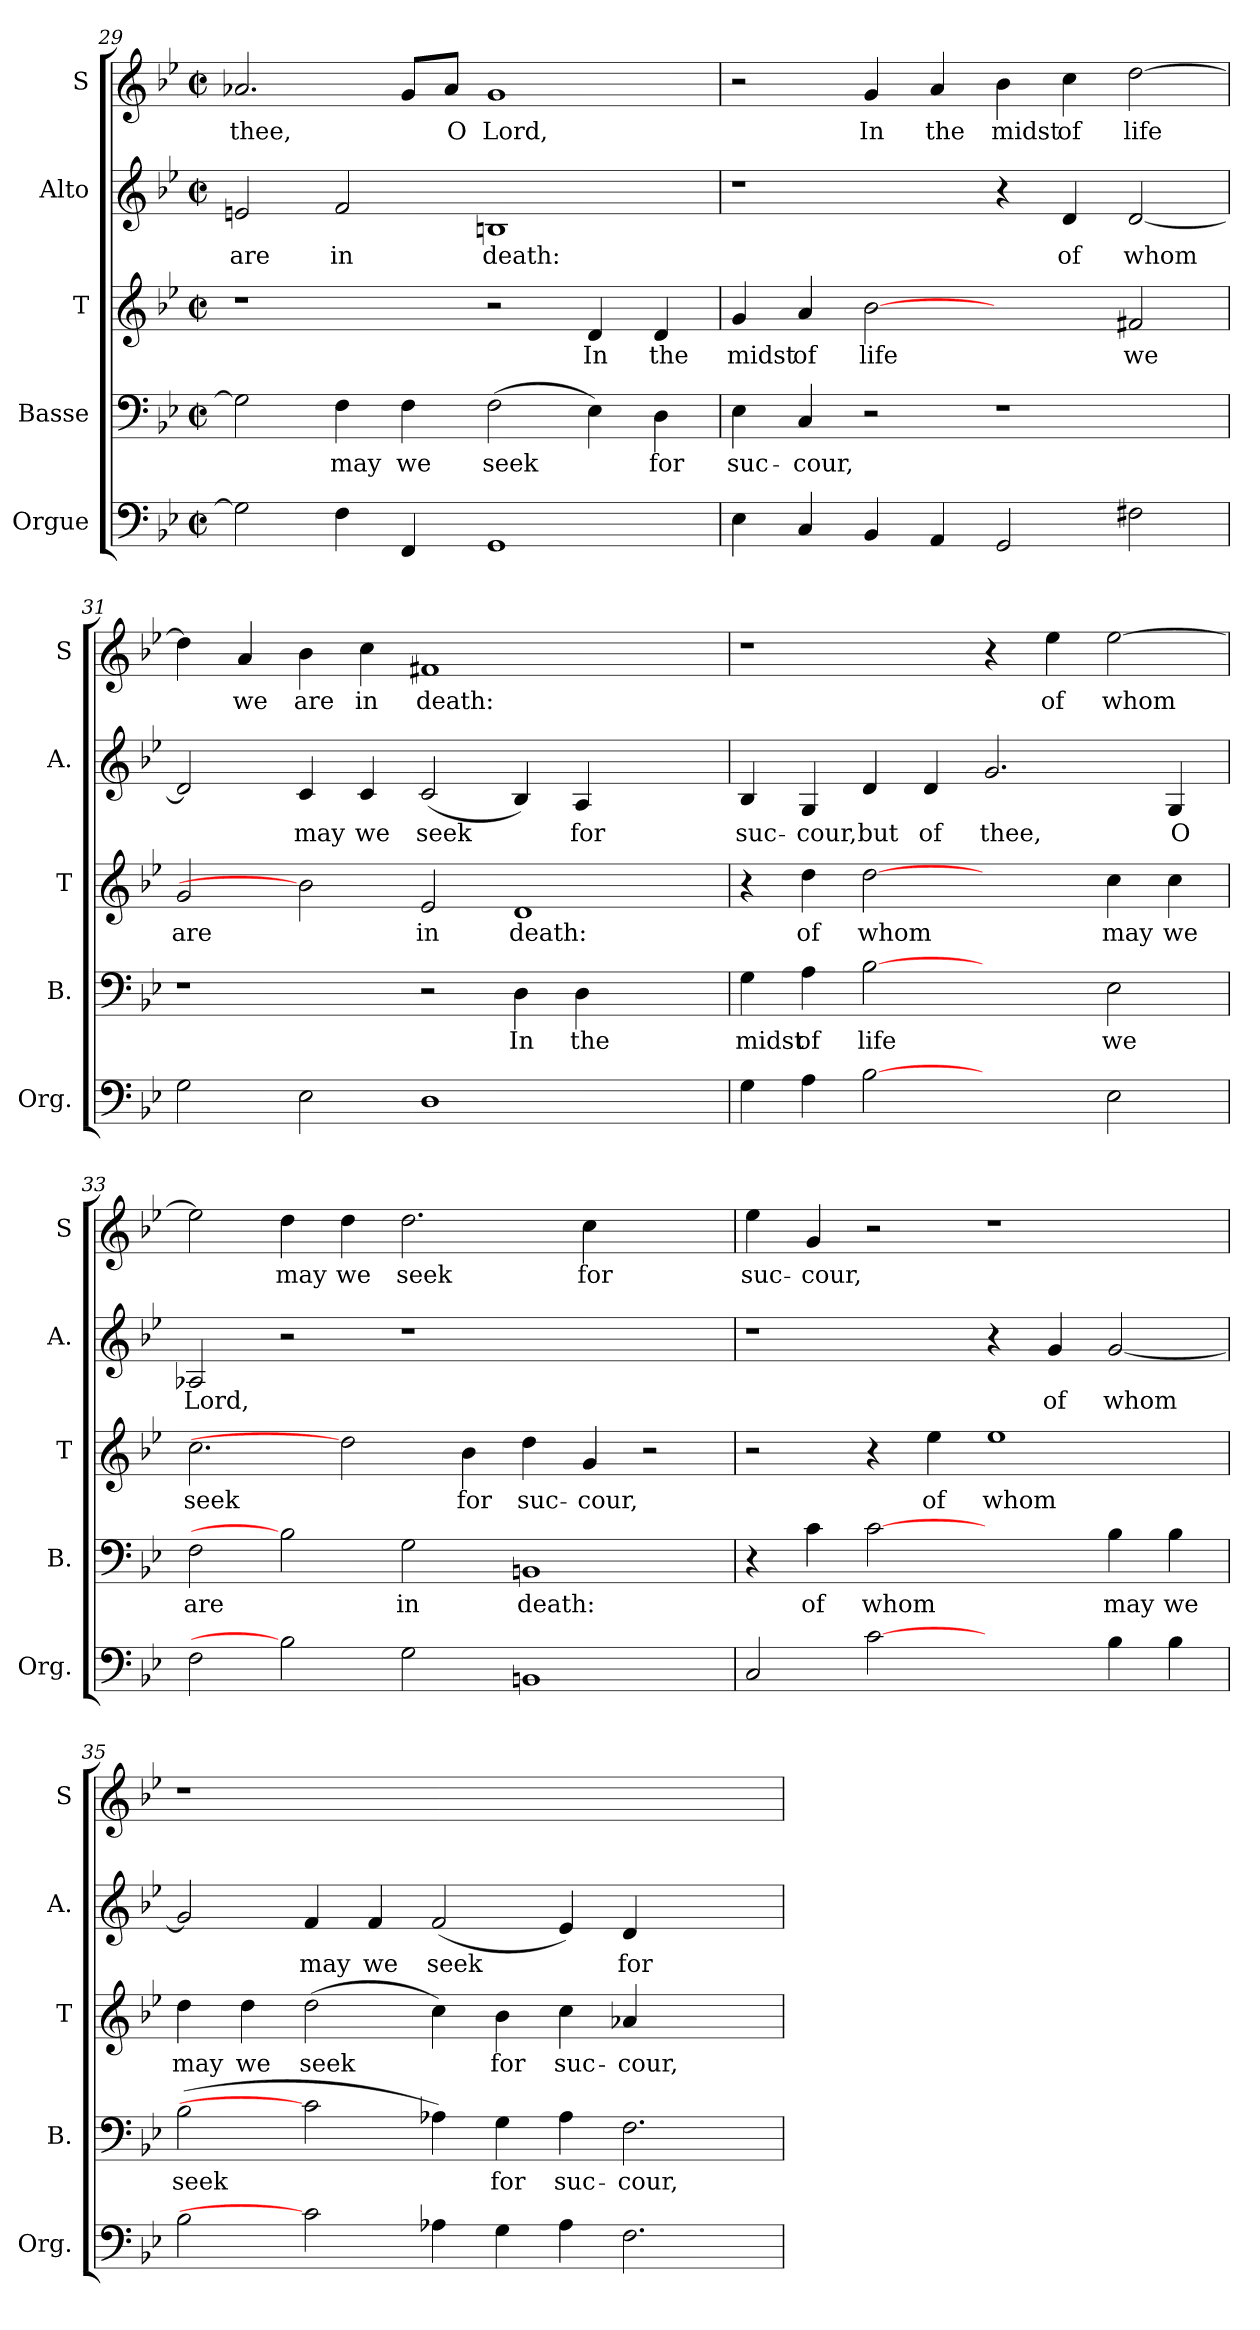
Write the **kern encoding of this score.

**kern	**kern	**text	**kern	**text	**kern	**text	**kern	**text
*part5	*part4	*part4	*part3	*part3	*part2	*part2	*part1	*part1
*staff5	*staff4	*staff4	*staff3	*staff3	*staff2	*staff2	*staff1	*staff1
*I"Orgue	*I"Basse	*	*I"T	*	*I"Alto	*	*I"S	*
*I'Org.	*I'B.	*	*I'T	*	*I'A.	*	*I'S	*
*clefF4	*clefF4	*	*clefG2	*	*clefG2	*	*clefG2	*
*k[b-e-]	*k[b-e-]	*	*k[b-e-]	*	*k[b-e-]	*	*k[b-e-]	*
*B-:	*B-:	*	*	*	*B-:	*	*B-:	*
*M2/2	*M2/2	*	*M2/2	*	*M2/2	*	*M2/2	*
*met(c|)	*met(c|)	*	*met(c|)	*	*met(c|)	*	*met(c|)	*
=29	=29	=29	=29	=29	=29	=29	=29	=29
2G\]	2G\]	.	1r	.	2en/	are	2.a-X/	thee,
4F\	4F\	may	.	.	2f/	in	.	.
4FF/	4F\	we	.	.	.	.	8g/L	.
.	.	.	.	.	.	.	8a-/J	O
1GG	(2F\	seek	2r	.	1Bn	death:	1g	Lord,
.	4E-\)	.	4d/	In	.	.	.	.
.	4D\	for	4d/	the	.	.	.	.
!!LO:PB:g=z
=30	=30	=30	=30	=30	=30	=30	=30	=30
4E-\	4E-\	suc-	4g/	midst	1r	.	2r	.
4C/	4C/	-cour,	4a/	of	.	.	.	.
4BB-/	2r	.	[2b-	life	.	.	4g/	In
4AA/	.	.	.	.	.	.	4a/	the
2GG/	1r	.	2ryy	.	4r	.	4b-\	midst
.	.	.	.	.	4d/	of	4cc\	of
2F#X\	.	.	2f#X/	we	[2d/	whom	[2dd\	life
=31	=31	=31	=31	=31	=31	=31	=31	=31
2G\	1r	.	2g/	are	2d/]	.	4dd\]	.
.	.	.	.	.	.	.	4a/	we
2E-\	.	.	2b-]	.	4c/	may	4b-\	are
.	.	.	.	.	4c/	we	4cc\	in
1D	2r	.	2e-/	in	(2c/	seek	1f#X	death:
.	4D\	In	1d	death:	4B-/)	.	.	.
.	4D\	the	.	.	4A/	for	.	.
2ryy	2ryy	.	.	.	2ryy	.	2ryy	.
=32	=32	=32	=32	=32	=32	=32	=32	=32
4G\	4G\	midst	4r	.	4B-/	suc-	1r	.
4A\	4A\	of	4dd\	of	4G/	-cour,	.	.
[2B-	[2B-	life	[2dd	whom	4d/	but	.	.
.	.	.	.	.	4d/	of	.	.
2ryy	2ryy	.	2ryy	.	2.g/	thee,	4r	.
.	.	.	.	.	.	.	4ee-\	of
2E-\	2E-\	we	4cc\	may	.	.	[2ee-\	whom
.	.	.	4cc\	we	4G/	O	.	.
!!LO:LB:g=z
=33	=33	=33	=33	=33	=33	=33	=33	=33
2F\	2F\	are	2.cc\	seek	2A-X/	Lord,	2ee-\]	.
2B-]	2B-]	.	.	.	2r	.	4dd\	may
.	.	.	2dd]	.	.	.	4dd\	we
2G\	2G\	in	.	.	1r	.	2.dd\	seek
.	.	.	4b-\	for	.	.	.	.
1BBn	1BBn	death:	4dd\	suc-	.	.	.	.
.	.	.	4g/	-cour,	.	.	4cc\	for
.	.	.	2r	.	2ryy	.	2ryy	.
=34	=34	=34	=34	=34	=34	=34	=34	=34
2C/	4r	.	2r	.	1r	.	4ee-\	suc-
.	4c\	of	.	.	.	.	4g/	-cour,
[2c	[2c	whom	4r	.	.	.	2r	.
.	.	.	4ee-\	of	.	.	.	.
2ryy	2ryy	.	1ee-	whom	4r	.	1r	.
.	.	.	.	.	4g/	of	.	.
4B-\	4B-\	may	.	.	[2g/	whom	.	.
4B-\	4B-\	we	.	.	.	.	.	.
=35	=35	=35	=35	=35	=35	=35	=35	=35
2B-\	(2B-\	seek	4dd\	may	2g/]	.	1r	.
.	.	.	4dd\	we	.	.	.	.
2c]	2c]	.	(2dd\	seek	4f/	may	.	.
.	.	.	.	.	4f/	we	.	.
4A-X\	4A-X\)	.	4cc\)	.	(2f/	seek	1.ryy	.
4G\	4G\	for	4b-\	for	.	.	.	.
4A-\	4A-\	suc-	4cc\	suc-	4e-/)	.	.	.
2.F\	2.F\	-cour,	4a-X/	-cour,	4d/	for	.	.
.	.	.	2ryy	.	2ryy	.	.	.
=	=	=	=	=	=	=	=	=
*-	*-	*-	*-	*-	*-	*-	*-	*-
